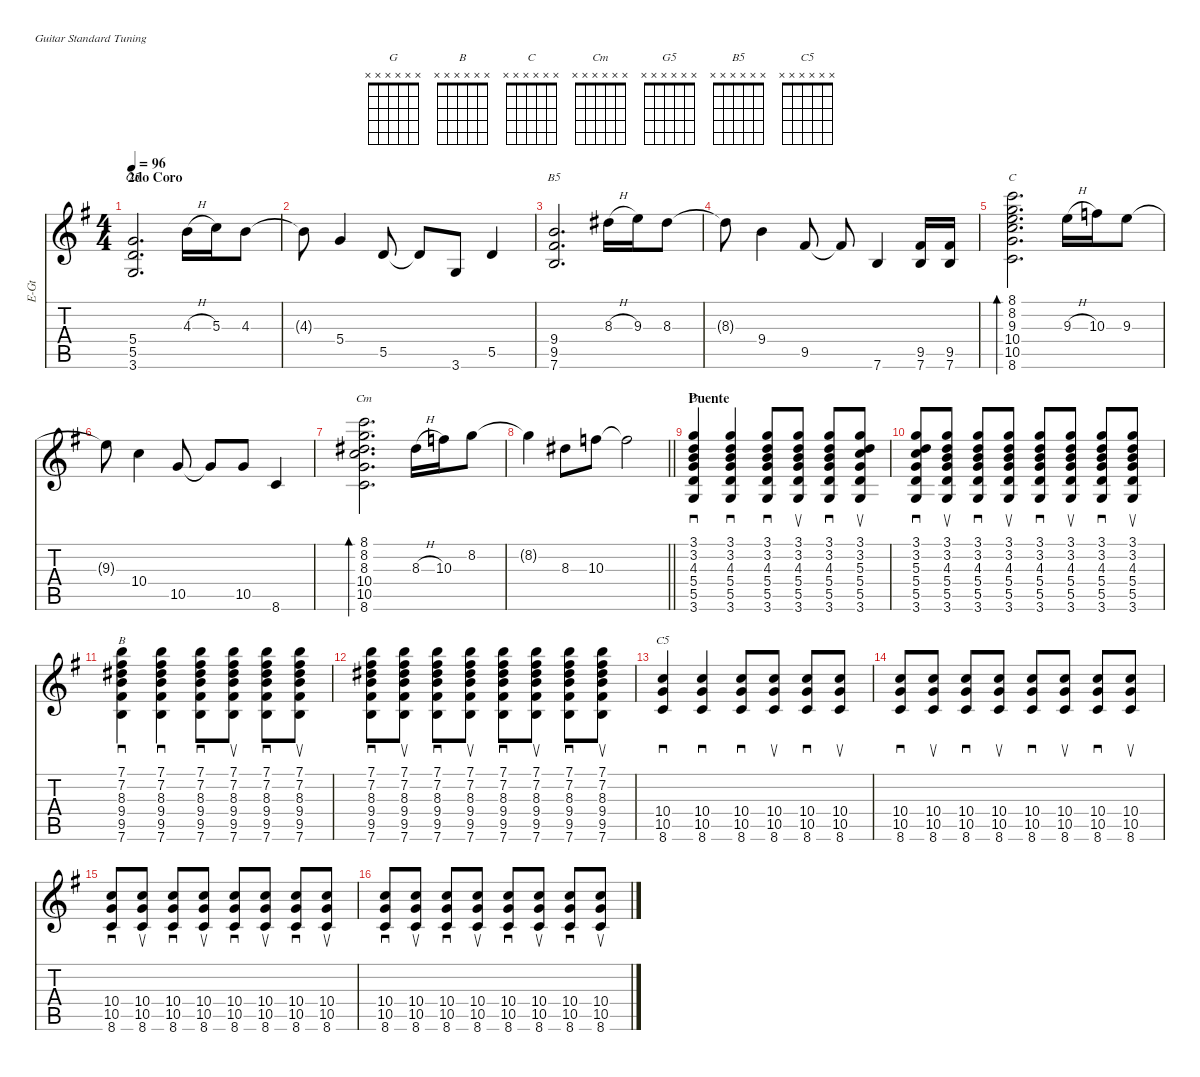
\hideDynamics
\bracketExtendMode nobrackets
\otherSystemsTrackNameOrientation horizontal
\track ("Guitar 1" "E-Gt") {defaultSystemsLayout 4 instrument electricguitarjazz}
\staff {score tabs}
\tuning (E4 B3 G3 D3 A2 E2)
\chord ("G" x x x x x x)
\chord ("B" x x x x x x)
\chord ("C" x x x x x x)
\chord ("Cm" x x x x x x)
\chord ("G5" x x x x x x)
\chord ("B5" x x x x x x)
\chord ("C5" x x x x x x)
\ts (4 4)
\section ("" "2do Coro")
\tempo 96
\clef g2
\ks g
(5.4{acc forcenatural} 5.5{acc forcenatural} 3.6{acc forcenatural}).2{d ch "G5" dy f beam Up} 4.3{h acc forcenatural}.16{beam Down} 5.3{acc forcenatural}.16{beam Down} 4.3{acc forcenatural}.8{beam Down} |
4.3{t acc forcenatural}.8{beam Down} 5.4{acc forcenatural}.4{beam Up} 5.5{acc forcenatural}.8{beam Up} 5.5{t acc forcenatural}.8{beam Up} 3.6{acc forcenatural}.8{beam Up} 5.5{acc forcenatural}.4{beam Up} |
(9.4{acc forcenatural} 9.5{acc #} 7.6{acc forcenatural}).2{d ch "B5" beam Up} 8.3{h acc #}.16{beam Down} 9.3{acc forcenatural}.16{beam Down} 8.3{acc #}.8{beam Down} |
8.3{t acc #}.8{beam Down} 9.4{acc forcenatural}.4{beam Down} 9.5{acc #}.8{beam Up} 9.5{t acc #}.8{beam Up} 7.6{acc forcenatural}.4{beam Up} (9.5{acc #} 7.6{acc forcenatural}).16{beam Up} (9.5{acc #} 7.6{acc forcenatural}).16{beam Up} |
(8.1{acc forcenatural} 8.2{acc forcenatural} 9.3{acc forcenatural} 10.4{acc forcenatural} 10.5{acc forcenatural} 8.6{acc forcenatural}).2{d bd 123 ch "C" beam Down} 9.3{h acc forcenatural}.16{beam Down} 10.3{acc forcenatural}.16{beam Down} 9.3{acc forcenatural}.8{beam Down} |
9.3{t acc forcenatural}.8{beam Down} 10.4{acc forcenatural}.4{beam Down} 10.5{acc forcenatural}.8{beam Up} 10.5{t acc forcenatural}.8{beam Up} 10.5{acc forcenatural}.8{beam Up} 8.6{acc forcenatural}.4{beam Up} |
(8.1{acc forcenatural} 8.2{acc forcenatural} 8.3{acc #} 10.4{acc forcenatural} 10.5{acc forcenatural} 8.6{acc forcenatural}).2{d bd 123 ch "Cm" beam Down} 8.3{h acc #}.16{beam Down} 10.3{acc forcenatural}.16{beam Down} 8.2{acc forcenatural}.8{beam Down} |
\barLineRight lightlight
8.2{t acc forcenatural}.4{beam Down} 8.3{acc #}.8{beam Down} 10.3{acc forcenatural}.8{beam Down} 10.3{t acc forcenatural}.2{beam Down} |
\section ("" "Puente")
(3.1{acc forcenatural} 3.2{acc forcenatural} 4.3{acc forcenatural} 5.4{acc forcenatural} 5.5{acc forcenatural} 3.6{acc forcenatural}).4{sd ch "G" beam Up} (3.1{acc forcenatural} 3.2{acc forcenatural} 4.3{acc forcenatural} 5.4{acc forcenatural} 5.5{acc forcenatural} 3.6{acc forcenatural}).4{sd beam Up} (3.1{acc forcenatural} 3.2{acc forcenatural} 4.3{acc forcenatural} 5.4{acc forcenatural} 5.5{acc forcenatural} 3.6{acc forcenatural}).8{sd beam Up} (3.1{acc forcenatural} 3.2{acc forcenatural} 4.3{acc forcenatural} 5.4{acc forcenatural} 5.5{acc forcenatural} 3.6{acc forcenatural}).8{su beam Up} (3.1{acc forcenatural} 3.2{acc forcenatural} 4.3{acc forcenatural} 5.4{acc forcenatural} 5.5{acc forcenatural} 3.6{acc forcenatural}).8{sd beam Up} (3.1{acc forcenatural} 3.2{acc forcenatural} 5.3{acc forcenatural} 5.4{acc forcenatural} 5.5{acc forcenatural} 3.6{acc forcenatural}).8{su beam Up} |
(3.1{acc forcenatural} 3.2{acc forcenatural} 5.3{acc forcenatural} 5.4{acc forcenatural} 5.5{acc forcenatural} 3.6{acc forcenatural}).8{sd beam Up} (3.1{acc forcenatural} 3.2{acc forcenatural} 4.3{acc forcenatural} 5.4{acc forcenatural} 5.5{acc forcenatural} 3.6{acc forcenatural}).8{su beam Up} (3.1{acc forcenatural} 3.2{acc forcenatural} 4.3{acc forcenatural} 5.4{acc forcenatural} 5.5{acc forcenatural} 3.6{acc forcenatural}).8{sd beam Up} (3.1{acc forcenatural} 3.2{acc forcenatural} 4.3{acc forcenatural} 5.4{acc forcenatural} 5.5{acc forcenatural} 3.6{acc forcenatural}).8{su beam Up} (3.1{acc forcenatural} 3.2{acc forcenatural} 4.3{acc forcenatural} 5.4{acc forcenatural} 5.5{acc forcenatural} 3.6{acc forcenatural}).8{sd beam Up} (3.1{acc forcenatural} 3.2{acc forcenatural} 4.3{acc forcenatural} 5.4{acc forcenatural} 5.5{acc forcenatural} 3.6{acc forcenatural}).8{su beam Up} (3.1{acc forcenatural} 3.2{acc forcenatural} 4.3{acc forcenatural} 5.4{acc forcenatural} 5.5{acc forcenatural} 3.6{acc forcenatural}).8{sd beam Up} (3.1{acc forcenatural} 3.2{acc forcenatural} 4.3{acc forcenatural} 5.4{acc forcenatural} 5.5{acc forcenatural} 3.6{acc forcenatural}).8{su beam Up} |
(7.1{acc forcenatural} 7.2{acc #} 8.3{acc #} 9.4{acc forcenatural} 9.5{acc #} 7.6{acc forcenatural}).4{sd ch "B" beam Down} (7.1{acc forcenatural} 7.2{acc #} 8.3{acc #} 9.4{acc forcenatural} 9.5{acc #} 7.6{acc forcenatural}).4{sd beam Down} (7.1{acc forcenatural} 7.2{acc #} 8.3{acc #} 9.4{acc forcenatural} 9.5{acc #} 7.6{acc forcenatural}).8{sd beam Down} (7.1{acc forcenatural} 7.2{acc #} 8.3{acc #} 9.4{acc forcenatural} 9.5{acc #} 7.6{acc forcenatural}).8{su beam Down} (7.1{acc forcenatural} 7.2{acc #} 8.3{acc #} 9.4{acc forcenatural} 9.5{acc #} 7.6{acc forcenatural}).8{sd beam Down} (7.1{acc forcenatural} 7.2{acc #} 8.3{acc #} 9.4{acc forcenatural} 9.5{acc #} 7.6{acc forcenatural}).8{su beam Down} |
(7.1{acc forcenatural} 7.2{acc #} 8.3{acc #} 9.4{acc forcenatural} 9.5{acc #} 7.6{acc forcenatural}).8{sd beam Down} (7.1{acc forcenatural} 7.2{acc #} 8.3{acc #} 9.4{acc forcenatural} 9.5{acc #} 7.6{acc forcenatural}).8{su beam Down} (7.1{acc forcenatural} 7.2{acc #} 8.3{acc #} 9.4{acc forcenatural} 9.5{acc #} 7.6{acc forcenatural}).8{sd beam Down} (7.1{acc forcenatural} 7.2{acc #} 8.3{acc #} 9.4{acc forcenatural} 9.5{acc #} 7.6{acc forcenatural}).8{su beam Down} (7.1{acc forcenatural} 7.2{acc #} 8.3{acc #} 9.4{acc forcenatural} 9.5{acc #} 7.6{acc forcenatural}).8{sd beam Down} (7.1{acc forcenatural} 7.2{acc #} 8.3{acc #} 9.4{acc forcenatural} 9.5{acc #} 7.6{acc forcenatural}).8{su beam Down} (7.1{acc forcenatural} 7.2{acc #} 8.3{acc #} 9.4{acc forcenatural} 9.5{acc #} 7.6{acc forcenatural}).8{sd beam Down} (7.1{acc forcenatural} 7.2{acc #} 8.3{acc #} 9.4{acc forcenatural} 9.5{acc #} 7.6{acc forcenatural}).8{su beam Down} |
(10.4{acc forcenatural} 10.5{acc forcenatural} 8.6{acc forcenatural}).4{sd ch "C5" beam Up} (10.4{acc forcenatural} 10.5{acc forcenatural} 8.6{acc forcenatural}).4{sd beam Up} (10.4{acc forcenatural} 10.5{acc forcenatural} 8.6{acc forcenatural}).8{sd beam Up} (10.4{acc forcenatural} 10.5{acc forcenatural} 8.6{acc forcenatural}).8{su beam Up} (10.4{acc forcenatural} 10.5{acc forcenatural} 8.6{acc forcenatural}).8{sd beam Up} (10.4{acc forcenatural} 10.5{acc forcenatural} 8.6{acc forcenatural}).8{su beam Up} |
(10.4{acc forcenatural} 10.5{acc forcenatural} 8.6{acc forcenatural}).8{sd beam Up} (10.4{acc forcenatural} 10.5{acc forcenatural} 8.6{acc forcenatural}).8{su beam Up} (10.4{acc forcenatural} 10.5{acc forcenatural} 8.6{acc forcenatural}).8{sd beam Up} (10.4{acc forcenatural} 10.5{acc forcenatural} 8.6{acc forcenatural}).8{su beam Up} (10.4{acc forcenatural} 10.5{acc forcenatural} 8.6{acc forcenatural}).8{sd beam Up} (10.4{acc forcenatural} 10.5{acc forcenatural} 8.6{acc forcenatural}).8{su beam Up} (10.4{acc forcenatural} 10.5{acc forcenatural} 8.6{acc forcenatural}).8{sd beam Up} (10.4{acc forcenatural} 10.5{acc forcenatural} 8.6{acc forcenatural}).8{su beam Up} |
(10.4{acc forcenatural} 10.5{acc forcenatural} 8.6{acc forcenatural}).8{sd beam Up} (10.4{acc forcenatural} 10.5{acc forcenatural} 8.6{acc forcenatural}).8{su beam Up} (10.4{acc forcenatural} 10.5{acc forcenatural} 8.6{acc forcenatural}).8{sd beam Up} (10.4{acc forcenatural} 10.5{acc forcenatural} 8.6{acc forcenatural}).8{su beam Up} (10.4{acc forcenatural} 10.5{acc forcenatural} 8.6{acc forcenatural}).8{sd beam Up} (10.4{acc forcenatural} 10.5{acc forcenatural} 8.6{acc forcenatural}).8{su beam Up} (10.4{acc forcenatural} 10.5{acc forcenatural} 8.6{acc forcenatural}).8{sd beam Up} (10.4{acc forcenatural} 10.5{acc forcenatural} 8.6{acc forcenatural}).8{su beam Up} |
(10.4{acc forcenatural} 10.5{acc forcenatural} 8.6{acc forcenatural}).8{sd beam Up} (10.4{acc forcenatural} 10.5{acc forcenatural} 8.6{acc forcenatural}).8{su beam Up} (10.4{acc forcenatural} 10.5{acc forcenatural} 8.6{acc forcenatural}).8{sd beam Up} (10.4{acc forcenatural} 10.5{acc forcenatural} 8.6{acc forcenatural}).8{su beam Up} (10.4{acc forcenatural} 10.5{acc forcenatural} 8.6{acc forcenatural}).8{sd beam Up} (10.4{acc forcenatural} 10.5{acc forcenatural} 8.6{acc forcenatural}).8{su beam Up} (10.4{acc forcenatural} 10.5{acc forcenatural} 8.6{acc forcenatural}).8{sd beam Up} (10.4{acc forcenatural} 10.5{acc forcenatural} 8.6{acc forcenatural}).8{su beam Up}
